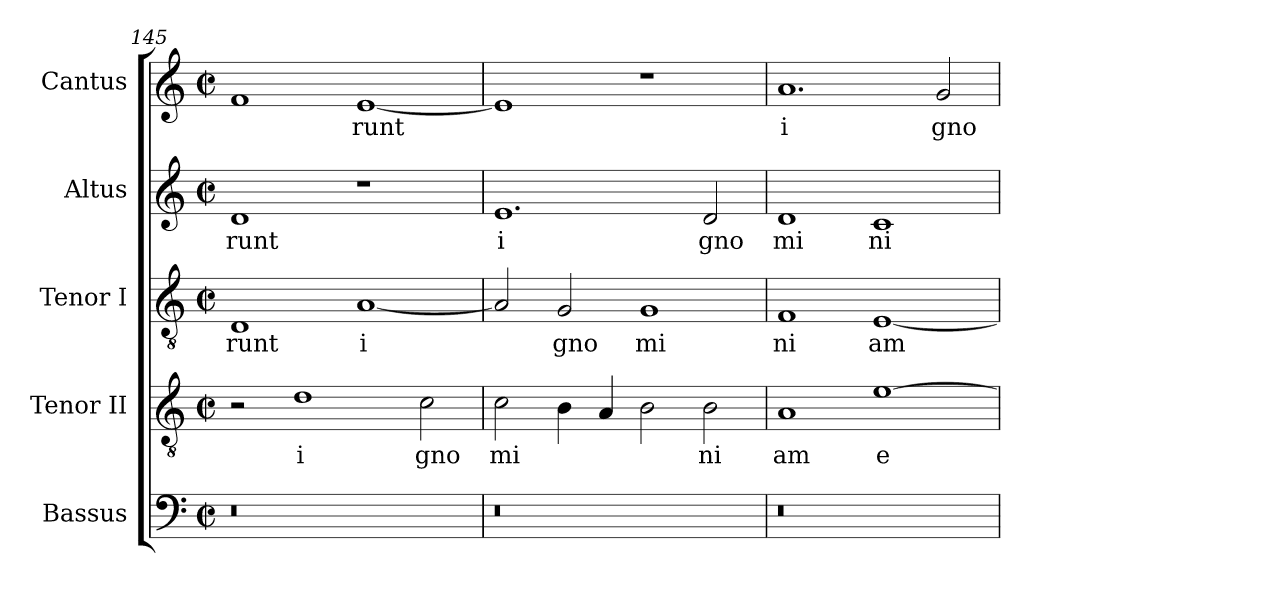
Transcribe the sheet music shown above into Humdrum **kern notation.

**kern	**kern	**text	**kern	**text	**kern	**text	**kern	**text
*part5	*part4	*part4	*part3	*part3	*part2	*part2	*part1	*part1
*staff5	*staff4	*staff4	*staff3	*staff3	*staff2	*staff2	*staff1	*staff1
*I"Bassus	*I"Tenor II	*	*I"Tenor I	*	*I"Altus	*	*I"Cantus	*
*clefF4	*clefGv2	*	*clefGv2	*	*clefG2	*	*clefG2	*
*	*	*	*k[]	*	*	*	*	*
*	*	*	*C:	*	*	*	*	*
*M2/2	*M2/2	*	*M2/2	*	*M2/2	*	*M2/2	*
*met(c|)	*met(c|)	*	*met(c|)	*	*met(c|)	*	*met(c|)	*
=145	=145	=145	=145	=145	=145	=145	=145	=145
!	!	!	!	!LO:LY:b:cj	!	!LO:LY:b:cj	!	!
0r	2r	.	1D	runt	1d	runt	1f	.
!	!	!LO:LY:b:cj	!	!	!	!	!	!
.	1d	i	.	.	.	.	.	.
!	!	!	!	!LO:LY:b:rj	!	!	!	!LO:LY:b
.	.	.	[<1A	i	1r	.	[<1e	runt
!	!	!LO:LY:b:cj	!	!	!	!	!	!
.	2c\	gno	.	.	.	.	.	.
=146	=146	=146	=146	=146	=146	=146	=146	=146
!	!	!LO:LY:b	!	!	!	!LO:LY:b:cj	!	!
0r	2c\	mi	2A/]	.	1.e	i	1e]	.
!	!	!	!	!LO:LY:b:cj	!	!	!	!
.	4B\	.	2G/	gno	.	.	.	.
.	4A/	.	.	.	.	.	.	.
!	!	!	!	!LO:LY:b:cj	!	!	!	!
.	2B\	.	1G	mi	.	.	1r	.
!	!	!LO:LY:b:cj	!	!	!	!LO:LY:b:cj	!	!
.	2B\	ni	.	.	2d/	gno	.	.
=147	=147	=147	=147	=147	=147	=147	=147	=147
!	!	!LO:LY:b:cj	!	!LO:LY:b:cj	!	!LO:LY:b:cj	!	!LO:LY:b:cj
0r	1A	am	1F	ni	1d	mi	1.a	i
!	!	!LO:LY:b:rj	!	!LO:LY:b:cj	!	!LO:LY:b:cj	!	!
.	[>1e	e	[>1E	am	1c	ni	.	.
!	!	!	!	!	!	!	!	!LO:LY:b:cj
.	.	.	.	.	.	.	2g/	gno
=	=	=	=	=	=	=	=	=
*-	*-	*-	*-	*-	*-	*-	*-	*-
